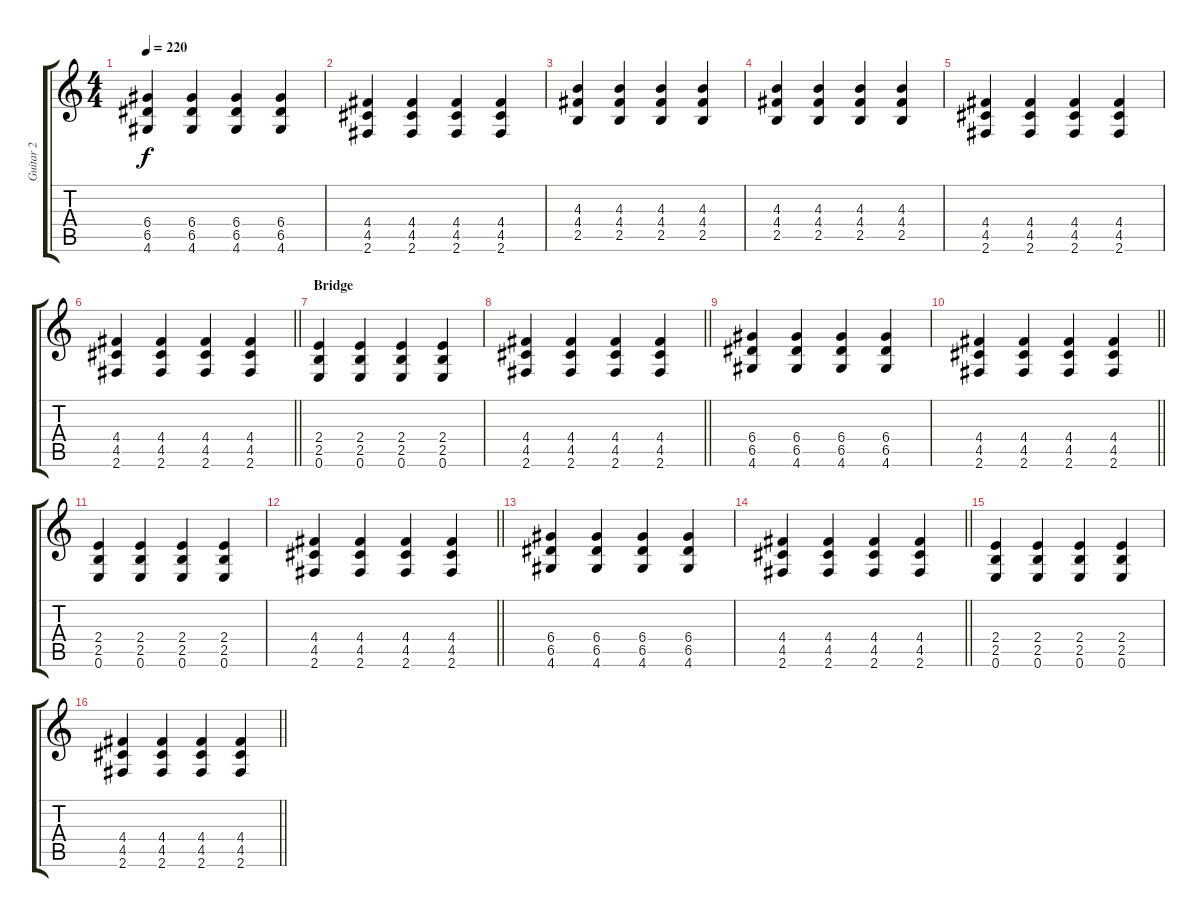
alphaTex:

\track ("Guitar 2" "Guitar 2") {instrument distortionguitar}
\staff {score tabs}
\tuning (E4 B3 G3 D3 A2 E2) {hide}
\ts (4 4)
\tempo 220
\clef g2
\ks c
(6.4 6.5 4.6).4{dy f} (6.4 6.5 4.6).4 (6.4 6.5 4.6).4 (6.4 6.5 4.6).4 |
(4.4 4.5 2.6).4 (4.4 4.5 2.6).4 (4.4 4.5 2.6).4 (4.4 4.5 2.6).4 |
(4.3 4.4 2.5).4 (4.3 4.4 2.5).4 (4.3 4.4 2.5).4 (4.3 4.4 2.5).4 |
(4.3 4.4 2.5).4 (4.3 4.4 2.5).4 (4.3 4.4 2.5).4 (4.3 4.4 2.5).4 |
(4.4 4.5 2.6).4 (4.4 4.5 2.6).4 (4.4 4.5 2.6).4 (4.4 4.5 2.6).4 |
\barLineRight lightlight
(4.4 4.5 2.6).4 (4.4 4.5 2.6).4 (4.4 4.5 2.6).4 (4.4 4.5 2.6).4 |
\section ("" "Bridge")
(2.4 2.5 0.6).4 (2.4 2.5 0.6).4 (2.4 2.5 0.6).4 (2.4 2.5 0.6).4 |
\barLineRight lightlight
(4.4 4.5 2.6).4 (4.4 4.5 2.6).4 (4.4 4.5 2.6).4 (4.4 4.5 2.6).4 |
(6.4 6.5 4.6).4 (6.4 6.5 4.6).4 (6.4 6.5 4.6).4 (6.4 6.5 4.6).4 |
\barLineRight lightlight
(4.4 4.5 2.6).4 (4.4 4.5 2.6).4 (4.4 4.5 2.6).4 (4.4 4.5 2.6).4 |
(2.4 2.5 0.6).4 (2.4 2.5 0.6).4 (2.4 2.5 0.6).4 (2.4 2.5 0.6).4 |
\barLineRight lightlight
(4.4 4.5 2.6).4 (4.4 4.5 2.6).4 (4.4 4.5 2.6).4 (4.4 4.5 2.6).4 |
(6.4 6.5 4.6).4 (6.4 6.5 4.6).4 (6.4 6.5 4.6).4 (6.4 6.5 4.6).4 |
\barLineRight lightlight
(4.4 4.5 2.6).4 (4.4 4.5 2.6).4 (4.4 4.5 2.6).4 (4.4 4.5 2.6).4 |
(2.4 2.5 0.6).4 (2.4 2.5 0.6).4 (2.4 2.5 0.6).4 (2.4 2.5 0.6).4 |
\barLineRight lightlight
(4.4 4.5 2.6).4 (4.4 4.5 2.6).4 (4.4 4.5 2.6).4 (4.4 4.5 2.6).4
